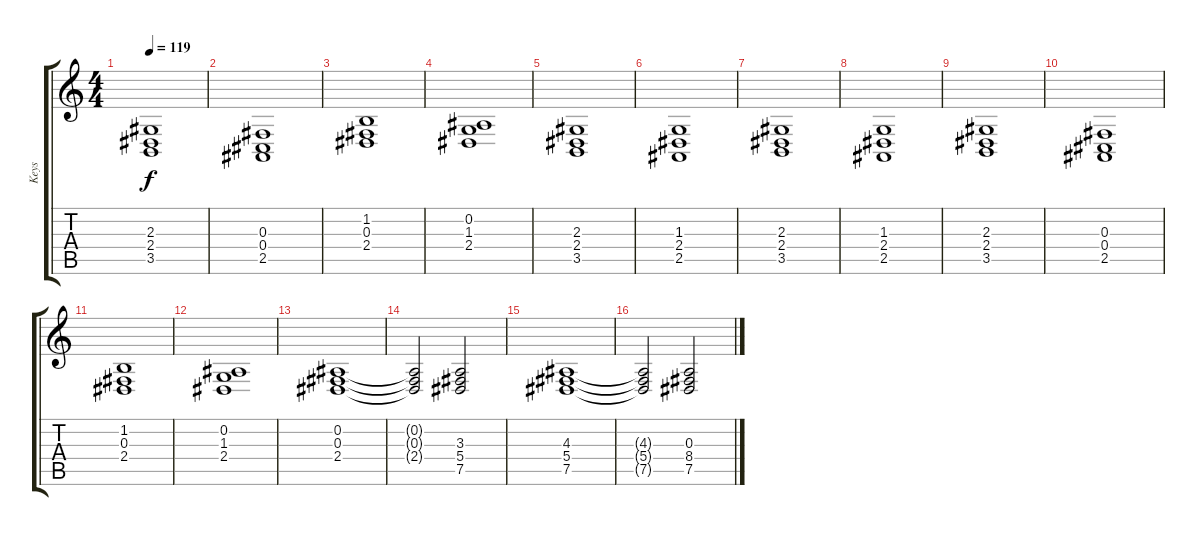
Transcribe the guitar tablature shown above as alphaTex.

\track ("Keys" "Keys") {instrument synthstrings1}
\staff {score tabs}
\tuning (Eb4 Bb3 Gb3 Db3 Ab2 Eb2) {hide}
\ts (4 4)
\tempo 119
\clef g2
\ks c
(2.3 2.4 3.5).1{dy f} |
(0.3 0.4 2.5).1 |
(1.2 0.3 2.4).1 |
(0.2 1.3 2.4).1 |
(2.3 2.4 3.5).1 |
(1.3 2.4 2.5).1 |
(2.3 2.4 3.5).1 |
(1.3 2.4 2.5).1 |
(2.3 2.4 3.5).1 |
(0.3 0.4 2.5).1 |
(1.2 0.3 2.4).1 |
(0.2 1.3 2.4).1 |
(0.2 0.3 2.4).1 |
(0.2{t} 0.3{t} 2.4{t}).2 (3.3 5.4 7.5).2 |
(4.3 5.4 7.5).1 |
(4.3{t} 5.4{t} 7.5{t}).2 (0.3 8.4 7.5).2
